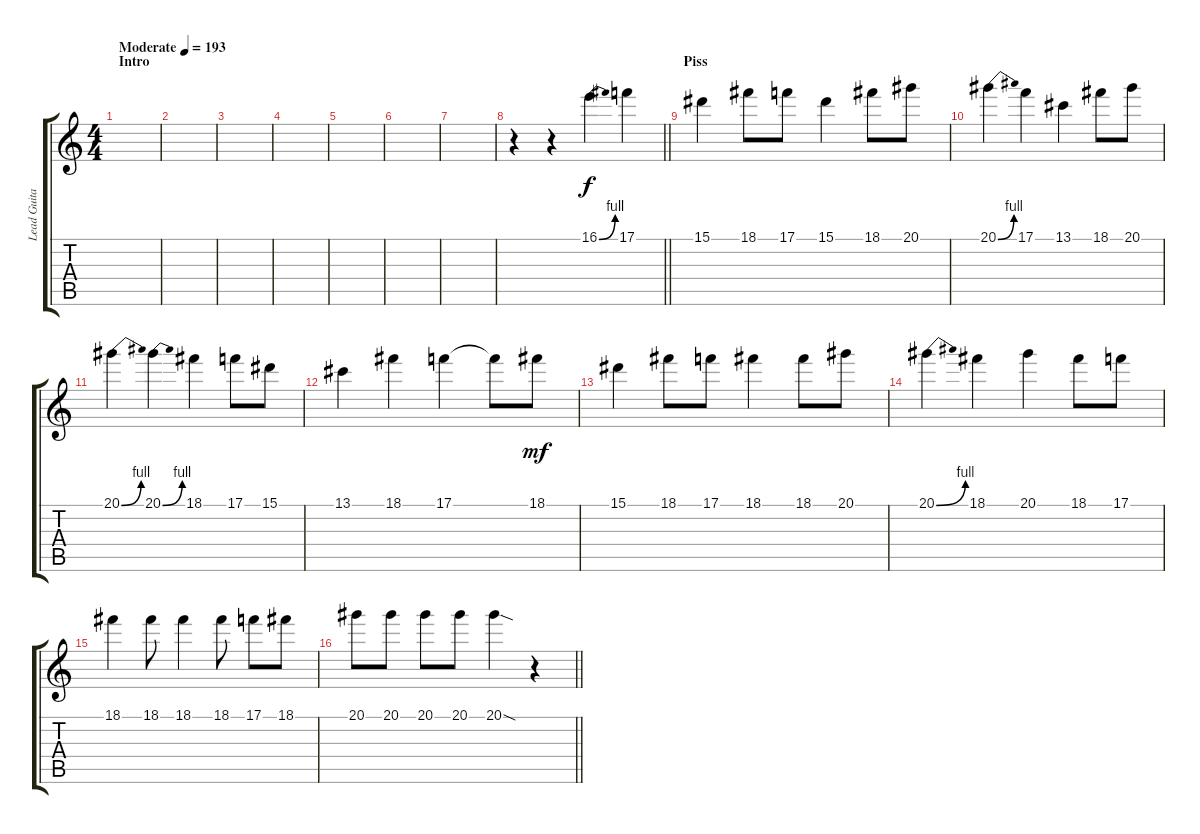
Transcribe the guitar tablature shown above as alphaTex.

\track ("Lead Guitar" "Lead Guita") {instrument distortionguitar}
\staff {score tabs}
\tuning (C4 G3 Eb3 Bb2 F2 C2) {hide}
\ts (4 4)
\section ("" "Intro")
\tempo (193 "Moderate")
\clef g2
\ks c
|
|
|
|
|
|
|
\barLineRight lightlight
r.4 r.4 16.1{be (bend 0 0 60 4)}.4 17.1.4 |
\section ("" "Piss")
15.1.4 18.1.8 17.1.8 15.1.4 18.1.8 20.1.8 |
20.1{be (bend 0 0 60 4)}.4 17.1.4 13.1.4 18.1.8 20.1.8 |
20.1{be (bend 0 0 60 4)}.4 20.1{be (bend 0 0 60 4)}.4 18.1.4 17.1.8 15.1.8 |
13.1.4 18.1.4 17.1.4 17.1{t}.8{dy f} 18.1.8{dy mf} |
15.1.4 18.1.8 17.1.8 18.1.4 18.1.8 20.1.8 |
20.1{be (bend 0 0 60 4)}.4 18.1.4 20.1.4 18.1.8 17.1.8 |
18.1.4 18.1.8 18.1.4 18.1.8 17.1.8 18.1.8 |
\barLineRight lightlight
20.1.8 20.1.8 20.1.8 20.1.8 20.1{sod}.4 r.4
